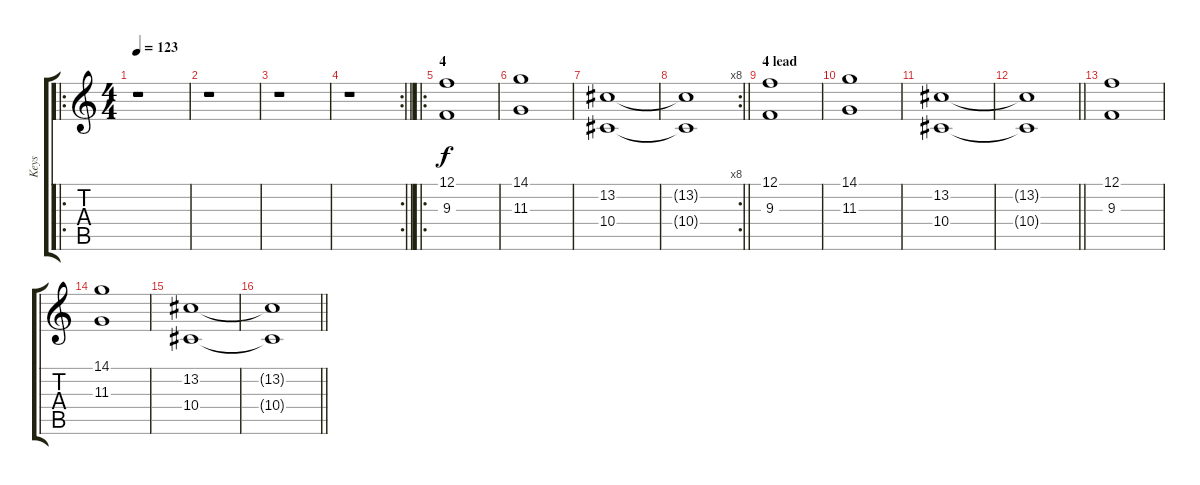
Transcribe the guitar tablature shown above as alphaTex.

\track ("Keys" "Keys") {instrument flute}
\staff {score tabs}
\tuning (F4 C4 Ab3 Eb3 Bb2 F2) {hide}
\ro
\ts (4 4)
\section ("" "")
\tempo 123
\clef g2
\ks c
r.1{dy f} |
r.1 |
r.1 |
\rc 2
\barLineRight lightlight
r.1 |
\ro
\section ("" "4")
(12.1 9.3).1 |
(14.1 11.3).1 |
(13.2 10.4).1 |
\rc 8
\barLineRight lightlight
(13.2{t} 10.4{t}).1 |
\section ("" "4 lead")
(12.1 9.3).1 |
(14.1 11.3).1 |
(13.2 10.4).1 |
\barLineRight lightlight
(13.2{t} 10.4{t}).1 |
\section ("" "")
(12.1 9.3).1 |
(14.1 11.3).1 |
(13.2 10.4).1 |
\barLineRight lightlight
(13.2{t} 10.4{t}).1
